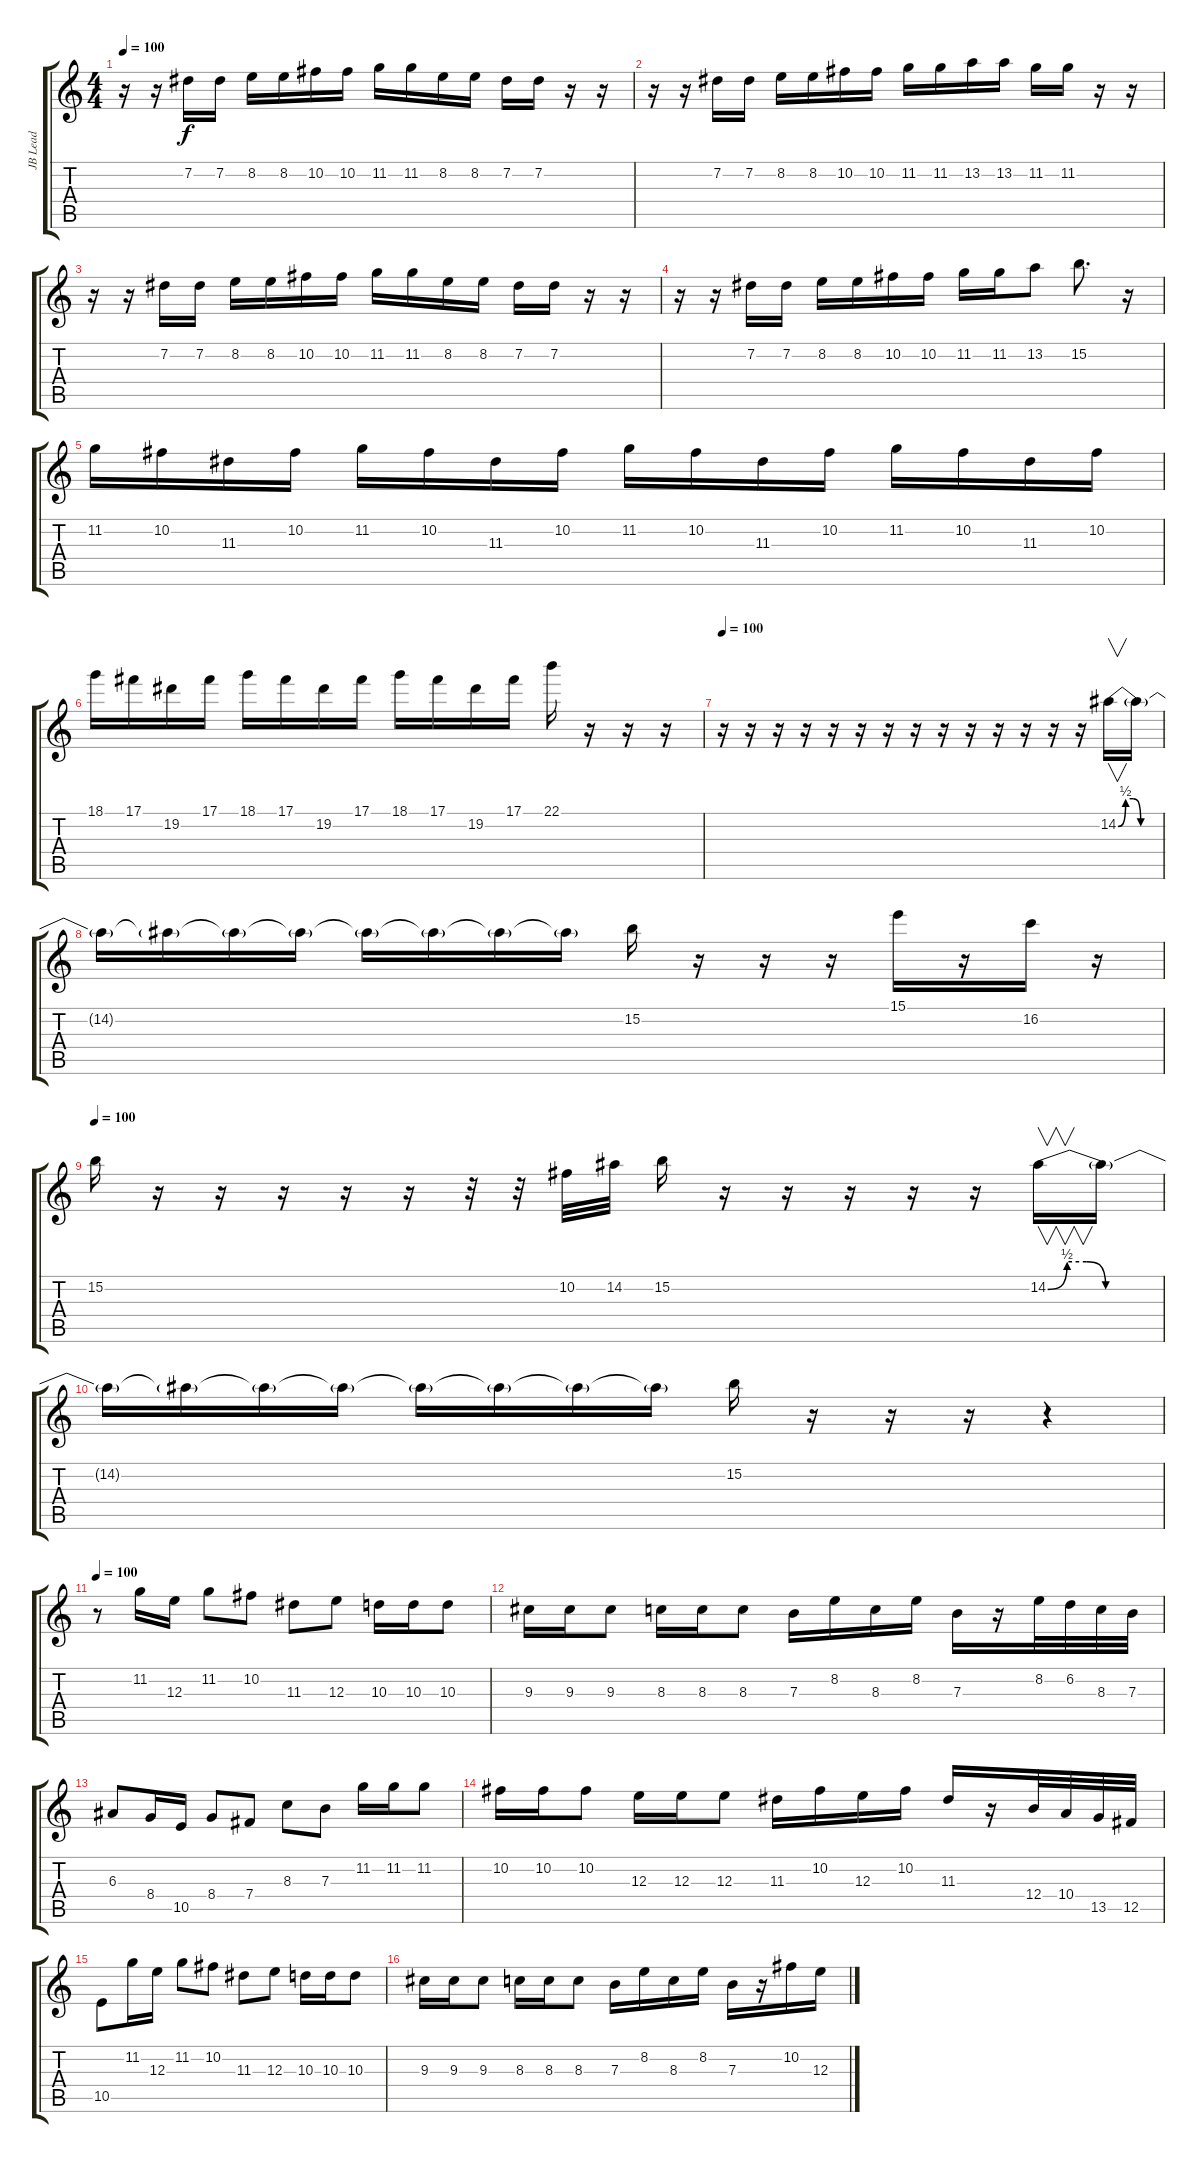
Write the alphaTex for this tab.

\track ("JB Lead" "JB Lead") {instrument distortionguitar}
\staff {score tabs}
\tuning (Db4 Ab3 E3 B2 Gb2 B1) {hide}
\ts (4 4)
\tempo 100
\clef g2
\ks c
r.16{dy f} r.16 7.2.16 7.2.16 8.2.16 8.2.16 10.2.16 10.2.16 11.2.16 11.2.16 8.2.16 8.2.16 7.2.16 7.2.16 r.16 r.16 |
r.16 r.16 7.2.16 7.2.16 8.2.16 8.2.16 10.2.16 10.2.16 11.2.16 11.2.16 13.2.16 13.2.16 11.2.16 11.2.16 r.16 r.16 |
r.16 r.16 7.2.16 7.2.16 8.2.16 8.2.16 10.2.16 10.2.16 11.2.16 11.2.16 8.2.16 8.2.16 7.2.16 7.2.16 r.16 r.16 |
r.16 r.16 7.2.16 7.2.16 8.2.16 8.2.16 10.2.16 10.2.16 11.2.16 11.2.16 13.2.8 15.2.8{d} r.16 |
11.2.16 10.2.16 11.3.16 10.2.16 11.2.16 10.2.16 11.3.16 10.2.16 11.2.16 10.2.16 11.3.16 10.2.16 11.2.16 10.2.16 11.3.16 10.2.16 |
18.1.16 17.1.16 19.2.16 17.1.16 18.1.16 17.1.16 19.2.16 17.1.16 18.1.16 17.1.16 19.2.16 17.1.16 22.1.16 r.16 r.16 r.16 |
\tempo 100
r.16 r.16 r.16 r.16 r.16 r.16 r.16 r.16 r.16 r.16 r.16 r.16 r.16 r.16 14.2{be (custom 0 0 10 2 20 2 30 0 60 0)}.16{v} 14.2{t}.16 |
14.2{t}.16 14.2{t}.16 14.2{t}.16 14.2{t}.16 14.2{t}.16 14.2{t}.16 14.2{t}.16 14.2{t}.16 15.2.16 r.16 r.16 r.16 15.1.16 r.16 16.2.16 r.16 |
\tempo 100
15.2.16 r.16 r.16 r.16 r.16 r.16 r.32 r.32 10.2.32 14.2.32 15.2.16 r.16 r.16 r.16 r.16 r.16 14.2{be (custom 0 0 10 2 20 2 30 0 60 0)}.16{v} 14.2{t}.16 |
14.2{t}.16 14.2{t}.16 14.2{t}.16 14.2{t}.16 14.2{t}.16 14.2{t}.16 14.2{t}.16 14.2{t}.16 15.2.16 r.16 r.16 r.16 r.4 |
\tempo 100
r.8 11.2.16 12.3.16 11.2.8 10.2.8 11.3.8 12.3.8 10.3.16 10.3.16 10.3.8 |
9.3.16 9.3.16 9.3.8 8.3.16 8.3.16 8.3.8 7.3.16 8.2.16 8.3.16 8.2.16 7.3.16 r.16 8.2.32 6.2.32 8.3.32 7.3.32 |
6.3.8 8.4.16 10.5.16 8.4.8 7.4.8 8.3.8 7.3.8 11.2.16 11.2.16 11.2.8 |
10.2.16 10.2.16 10.2.8 12.3.16 12.3.16 12.3.8 11.3.16 10.2.16 12.3.16 10.2.16 11.3.16 r.16 12.4.32 10.4.32 13.5.32 12.5.32 |
10.5.8 11.2.16 12.3.16 11.2.8 10.2.8 11.3.8 12.3.8 10.3.16 10.3.16 10.3.8 |
9.3.16 9.3.16 9.3.8 8.3.16 8.3.16 8.3.8 7.3.16 8.2.16 8.3.16 8.2.16 7.3.16 r.16 10.2.16 12.3.16
